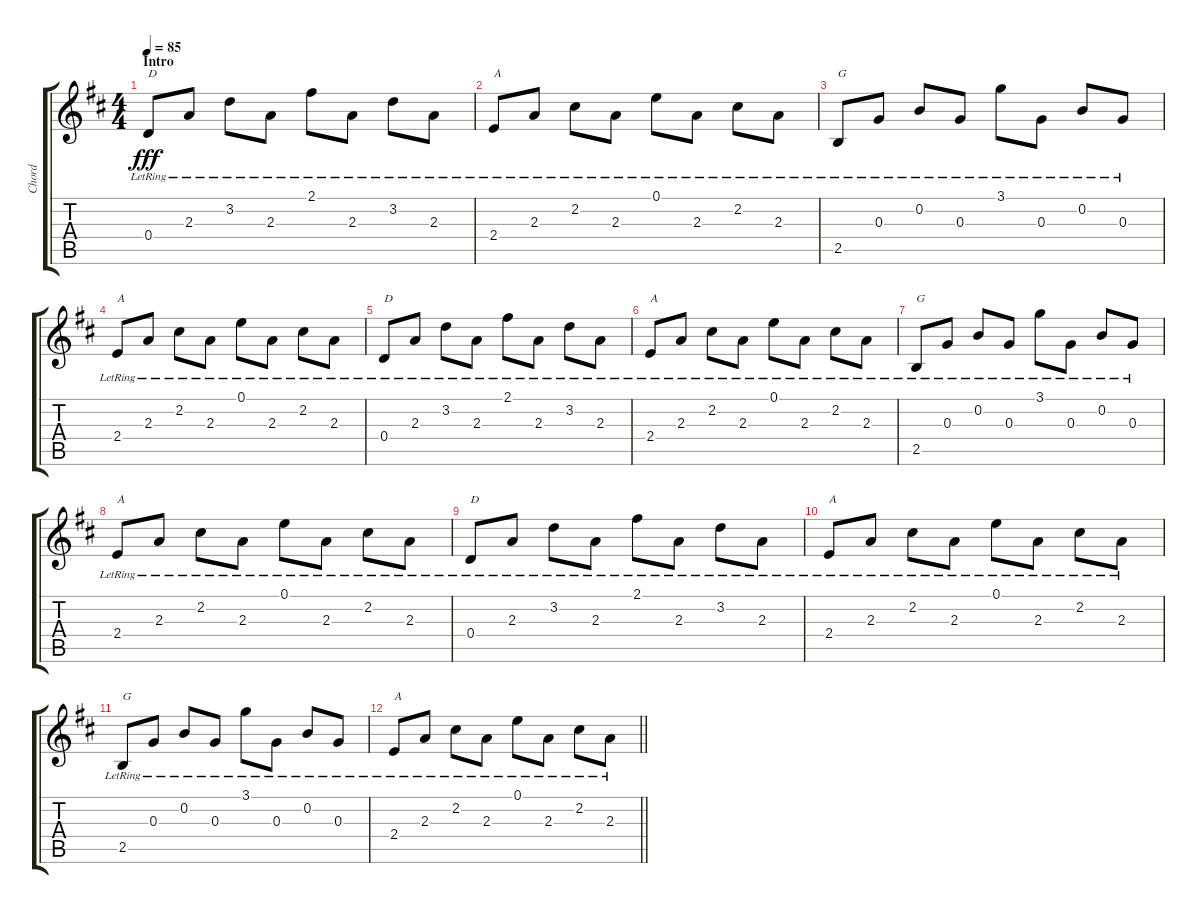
\track ("Chord " "Chord ") {instrument electricguitarmuted}
\staff {score tabs}
\tuning (E4 B3 G3 D3 A2 E2) {hide}
\ts (4 4)
\section ("" "Intro")
\tempo 85
\clef g2
\ks d
0.4{lr}.8{txt "D" dy fff} 2.3{lr}.8 3.2{lr}.8 2.3{lr}.8 2.1{lr}.8 2.3{lr}.8 3.2{lr}.8 2.3{lr}.8 |
2.4{lr}.8{txt "A"} 2.3{lr}.8 2.2{lr}.8 2.3{lr}.8 0.1{lr}.8 2.3{lr}.8 2.2{lr}.8 2.3{lr}.8 |
2.5{lr}.8{txt "G"} 0.3{lr}.8 0.2{lr}.8 0.3{lr}.8 3.1{lr}.8 0.3{lr}.8 0.2{lr}.8 0.3{lr}.8 |
2.4{lr}.8{txt "A"} 2.3{lr}.8 2.2{lr}.8 2.3{lr}.8 0.1{lr}.8 2.3{lr}.8 2.2{lr}.8 2.3{lr}.8 |
0.4{lr}.8{txt "D" volume 8} 2.3{lr}.8 3.2{lr}.8 2.3{lr}.8 2.1{lr}.8 2.3{lr}.8 3.2{lr}.8 2.3{lr}.8 |
2.4{lr}.8{txt "A"} 2.3{lr}.8 2.2{lr}.8 2.3{lr}.8 0.1{lr}.8 2.3{lr}.8 2.2{lr}.8 2.3{lr}.8 |
2.5{lr}.8{txt "G"} 0.3{lr}.8 0.2{lr}.8 0.3{lr}.8 3.1{lr}.8 0.3{lr}.8 0.2{lr}.8 0.3{lr}.8 |
2.4{lr}.8{txt "A"} 2.3{lr}.8 2.2{lr}.8 2.3{lr}.8 0.1{lr}.8 2.3{lr}.8 2.2{lr}.8 2.3{lr}.8 |
0.4{lr}.8{txt "D" volume 0} 2.3{lr}.8 3.2{lr}.8 2.3{lr}.8 2.1{lr}.8 2.3{lr}.8 3.2{lr}.8 2.3{lr}.8 |
2.4{lr}.8{txt "A"} 2.3{lr}.8 2.2{lr}.8 2.3{lr}.8 0.1{lr}.8 2.3{lr}.8 2.2{lr}.8 2.3{lr}.8 |
2.5{lr}.8{txt "G"} 0.3{lr}.8 0.2{lr}.8 0.3{lr}.8 3.1{lr}.8 0.3{lr}.8 0.2{lr}.8 0.3{lr}.8 |
\barLineRight lightlight
2.4{lr}.8{txt "A"} 2.3{lr}.8 2.2{lr}.8 2.3{lr}.8 0.1{lr}.8 2.3{lr}.8 2.2{lr}.8 2.3{lr}.8
